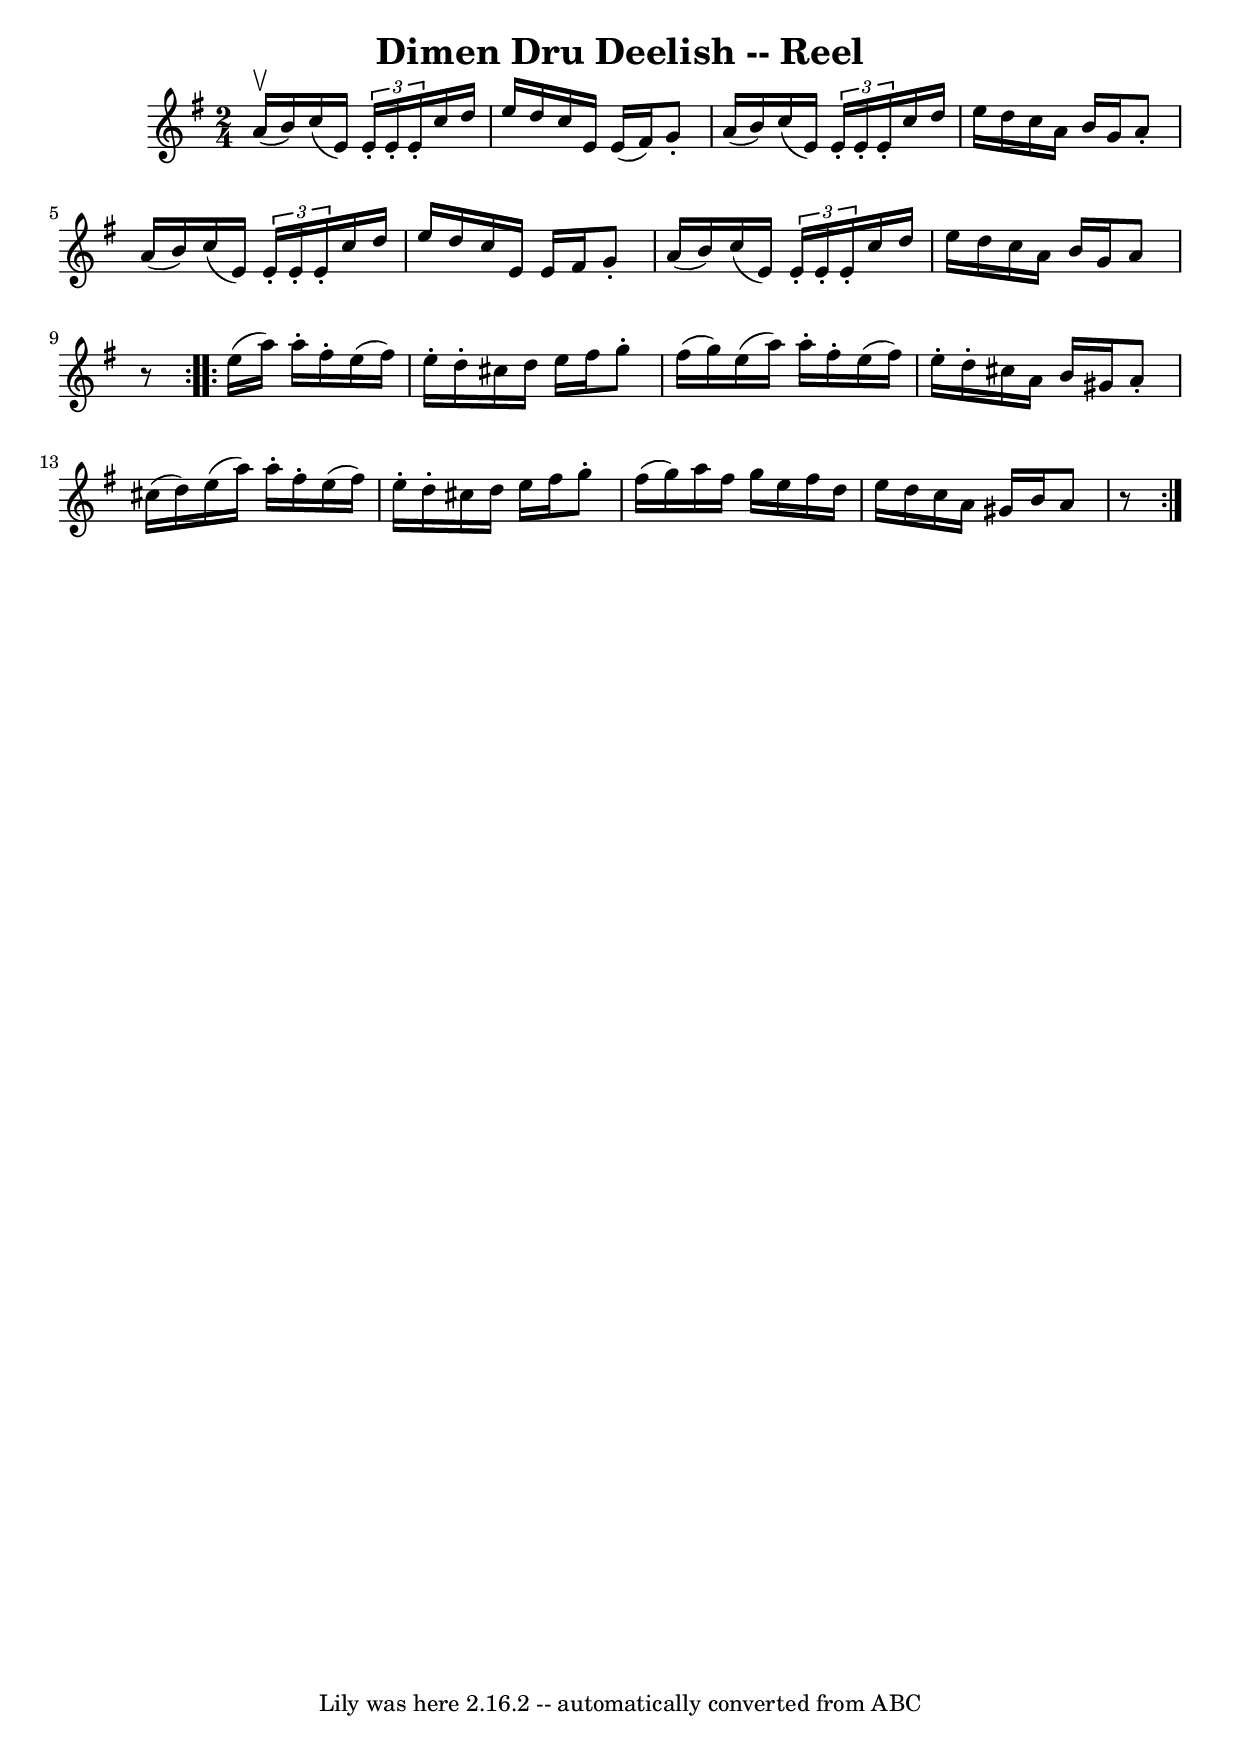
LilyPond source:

\version "2.16.2"
\include "Mammoth.ily"
\header {
  %% book = "Ryan's Mammoth Collection"
  crossRefNumber = "1"
  footnotes = "\\\\182\\\\The book has the triplets written as demisemiquavers."
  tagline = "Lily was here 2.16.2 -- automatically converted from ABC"
  title = "Dimen Dru Deelish -- Reel"

}
voicedefault =  {



  \repeat volta 2 {

    \time 2/4 
    \key a \dorian
 a'16^\upbow(b'16) |
    c''16 (e'16 
    ) \times 2/3 { e'16 -. e'16 -. e'16 -. 
		 } c''16 d''16 e''16    
    d''16    |
    c''16 e'16 e'16 (fis'16) g'8 -. a'16 (
    b'16)   |
    c''16 (e'16) \times 2/3 { e'16 -. e'16 -.   
			      e'16 -. 
			    } c''16 d''16 e''16 d''16    |
    c''16 a'16    
    b'16 g'16 a'8 -. a'16 (b'16)   |
    c''16 (e'16) 
    \times 2/3 { e'16 -. e'16 -. e'16 -. 
	       } c''16 d''16 e''16 d''16 
    |
    c''16 e'16 e'16 fis'16 g'8 -. a'16 (b'16)   
    |
    c''16 (e'16) \times 2/3 { e'16 -. e'16 -. e'16 -. 
			    }   
    c''16 d''16 e''16 d''16    |
    c''16 a'16 b'16 g'16    
    a'8    r8   
  } 
  \repeat volta 2 {
    e''16 (a''16) a''16 -. fis''16 -. 
    e''16 (fis''16) e''16 -. d''16 -.   |
    cis''16 d''16    
    e''16 fis''16 g''8 -. fis''16 (g''16)   |
    e''16 (
    a''16) a''16 -. fis''16 -. e''16 (fis''16) e''16 -. d''16 -. 
    |
    cis''16 a'16 b'16 gis'16 a'8 -. cis''16 (d''16  
    -)   |
    e''16 (a''16) a''16 -. fis''16 -. e''16 (
    fis''16) e''16 -. d''16 -.   |
    cis''16 d''16 e''16    
    fis''16 g''8 -. fis''16 (g''16)   |
    a''16 fis''16    
    g''16 e''16 fis''16 d''16 e''16 d''16    |
    c''16    
    a'16 gis'16 b'16 a'8    r8   
  }   

}

\score{
  <<

    \context Staff="default"
    {
      \voicedefault 
      
    }

  >>
  \layout {
    
  }
  \midi {
  }

}
